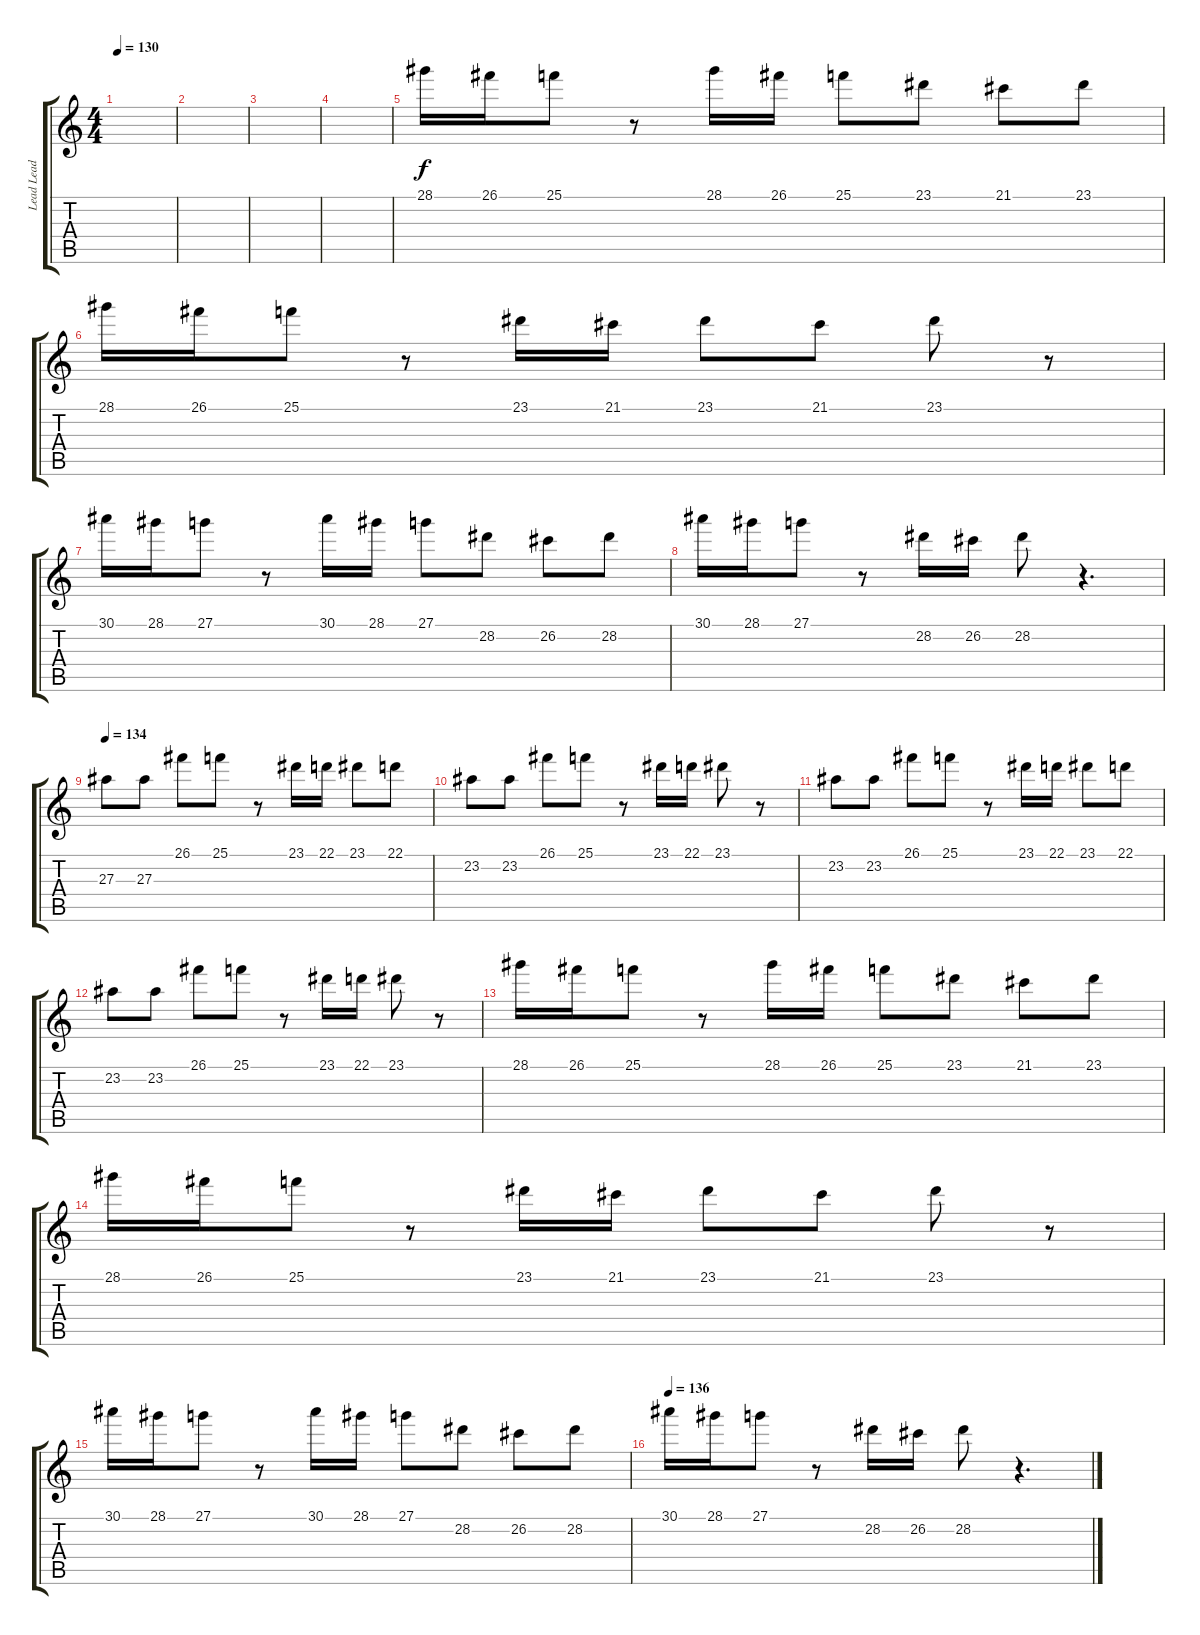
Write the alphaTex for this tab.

\track ("Lead Lead" "Lead Lead") {instrument acousticgrandpiano}
\staff {score tabs}
\tuning (E4 B3 G3 D3 A2 E2) {hide}
\ts (4 4)
\tempo 130
\clef g2
\ks c
|
|
|
|
28.1.16 26.1.16 25.1.8 r.8 28.1.16 26.1.16 25.1.8 23.1.8 21.1.8 23.1.8 |
28.1.16 26.1.16 25.1.8 r.8 23.1.16 21.1.16 23.1.8 21.1.8 23.1.8 r.8 |
30.1.16 28.1.16 27.1.8 r.8 30.1.16 28.1.16 27.1.8 28.2.8 26.2.8 28.2.8 |
30.1.16 28.1.16 27.1.8 r.8 28.2.16 26.2.16 28.2.8 r.4{d} |
\tempo 134
27.3.8 27.3.8 26.1.8 25.1.8 r.8 23.1.16 22.1.16 23.1.8 22.1.8 |
23.2.8 23.2.8 26.1.8 25.1.8 r.8 23.1.16 22.1.16 23.1.8 r.8 |
23.2.8 23.2.8 26.1.8 25.1.8 r.8 23.1.16 22.1.16 23.1.8 22.1.8 |
23.2.8 23.2.8 26.1.8 25.1.8 r.8 23.1.16 22.1.16 23.1.8 r.8 |
28.1.16 26.1.16 25.1.8 r.8 28.1.16 26.1.16 25.1.8 23.1.8 21.1.8 23.1.8 |
28.1.16 26.1.16 25.1.8 r.8 23.1.16 21.1.16 23.1.8 21.1.8 23.1.8 r.8 |
30.1.16 28.1.16 27.1.8 r.8 30.1.16 28.1.16 27.1.8 28.2.8 26.2.8 28.2.8 |
\tempo 136
30.1.16 28.1.16 27.1.8 r.8 28.2.16 26.2.16 28.2.8 r.4{d}
